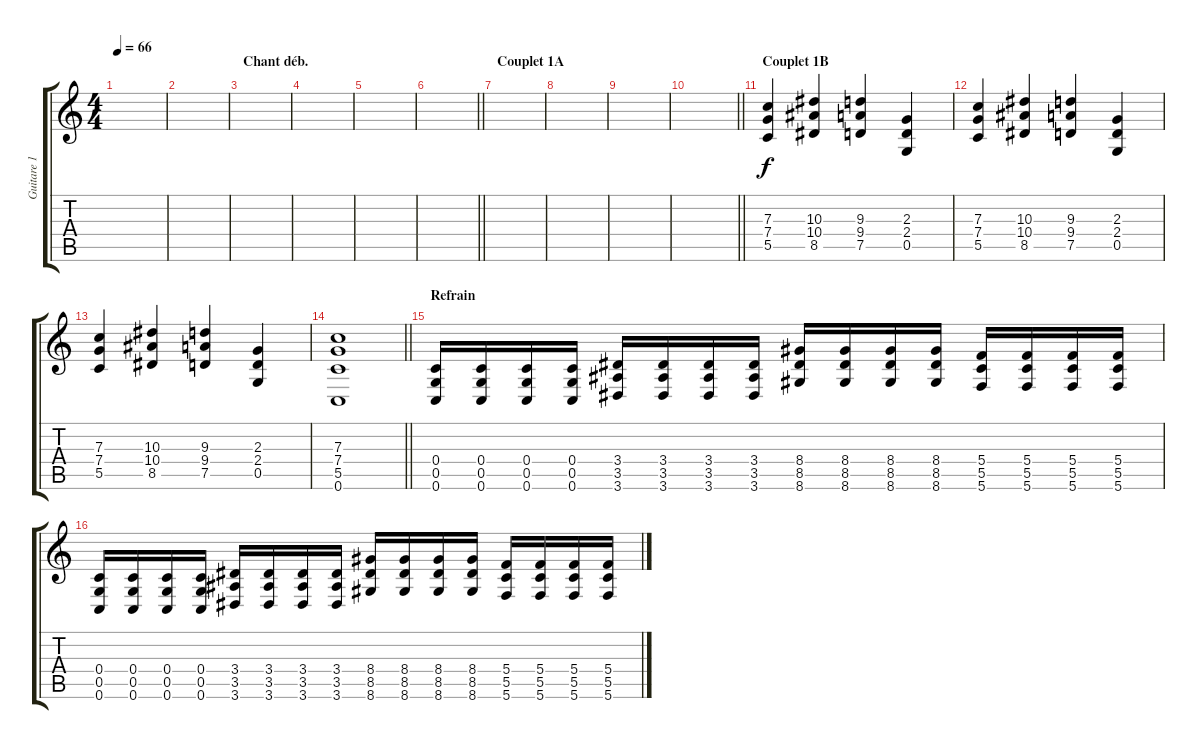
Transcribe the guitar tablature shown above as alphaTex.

\track ("Guitare 1" "Guitare 1") {instrument overdrivenguitar}
\staff {score tabs}
\tuning (D4 A3 F3 C3 G2 C2) {hide}
\ts (4 4)
\tempo 66
\clef g2
\ks c
|
|
\section ("" "Chant déb.")
|
|
|
\barLineRight lightlight
|
\section ("" "Couplet 1A")
|
|
|
\barLineRight lightlight
|
\section ("" "Couplet 1B")
(7.3 7.4 5.5).4 (10.3 10.4 8.5).4 (9.3 9.4 7.5).4 (2.3 2.4 0.5).4 |
(7.3 7.4 5.5).4 (10.3 10.4 8.5).4 (9.3 9.4 7.5).4 (2.3 2.4 0.5).4 |
(7.3 7.4 5.5).4 (10.3 10.4 8.5).4 (9.3 9.4 7.5).4 (2.3 2.4 0.5).4 |
\barLineRight lightlight
(7.3 7.4 5.5 0.6).1 |
\section ("" "Refrain")
(0.4 0.5 0.6).16 (0.4 0.5 0.6).16 (0.4 0.5 0.6).16 (0.4 0.5 0.6).16 (3.4 3.5 3.6).16 (3.4 3.5 3.6).16 (3.4 3.5 3.6).16 (3.4 3.5 3.6).16 (8.4 8.5 8.6).16 (8.4 8.5 8.6).16 (8.4 8.5 8.6).16 (8.4 8.5 8.6).16 (5.4 5.5 5.6).16 (5.4 5.5 5.6).16 (5.4 5.5 5.6).16 (5.4 5.5 5.6).16 |
(0.4 0.5 0.6).16 (0.4 0.5 0.6).16 (0.4 0.5 0.6).16 (0.4 0.5 0.6).16 (3.4 3.5 3.6).16 (3.4 3.5 3.6).16 (3.4 3.5 3.6).16 (3.4 3.5 3.6).16 (8.4 8.5 8.6).16 (8.4 8.5 8.6).16 (8.4 8.5 8.6).16 (8.4 8.5 8.6).16 (5.4 5.5 5.6).16 (5.4 5.5 5.6).16 (5.4 5.5 5.6).16 (5.4 5.5 5.6).16
